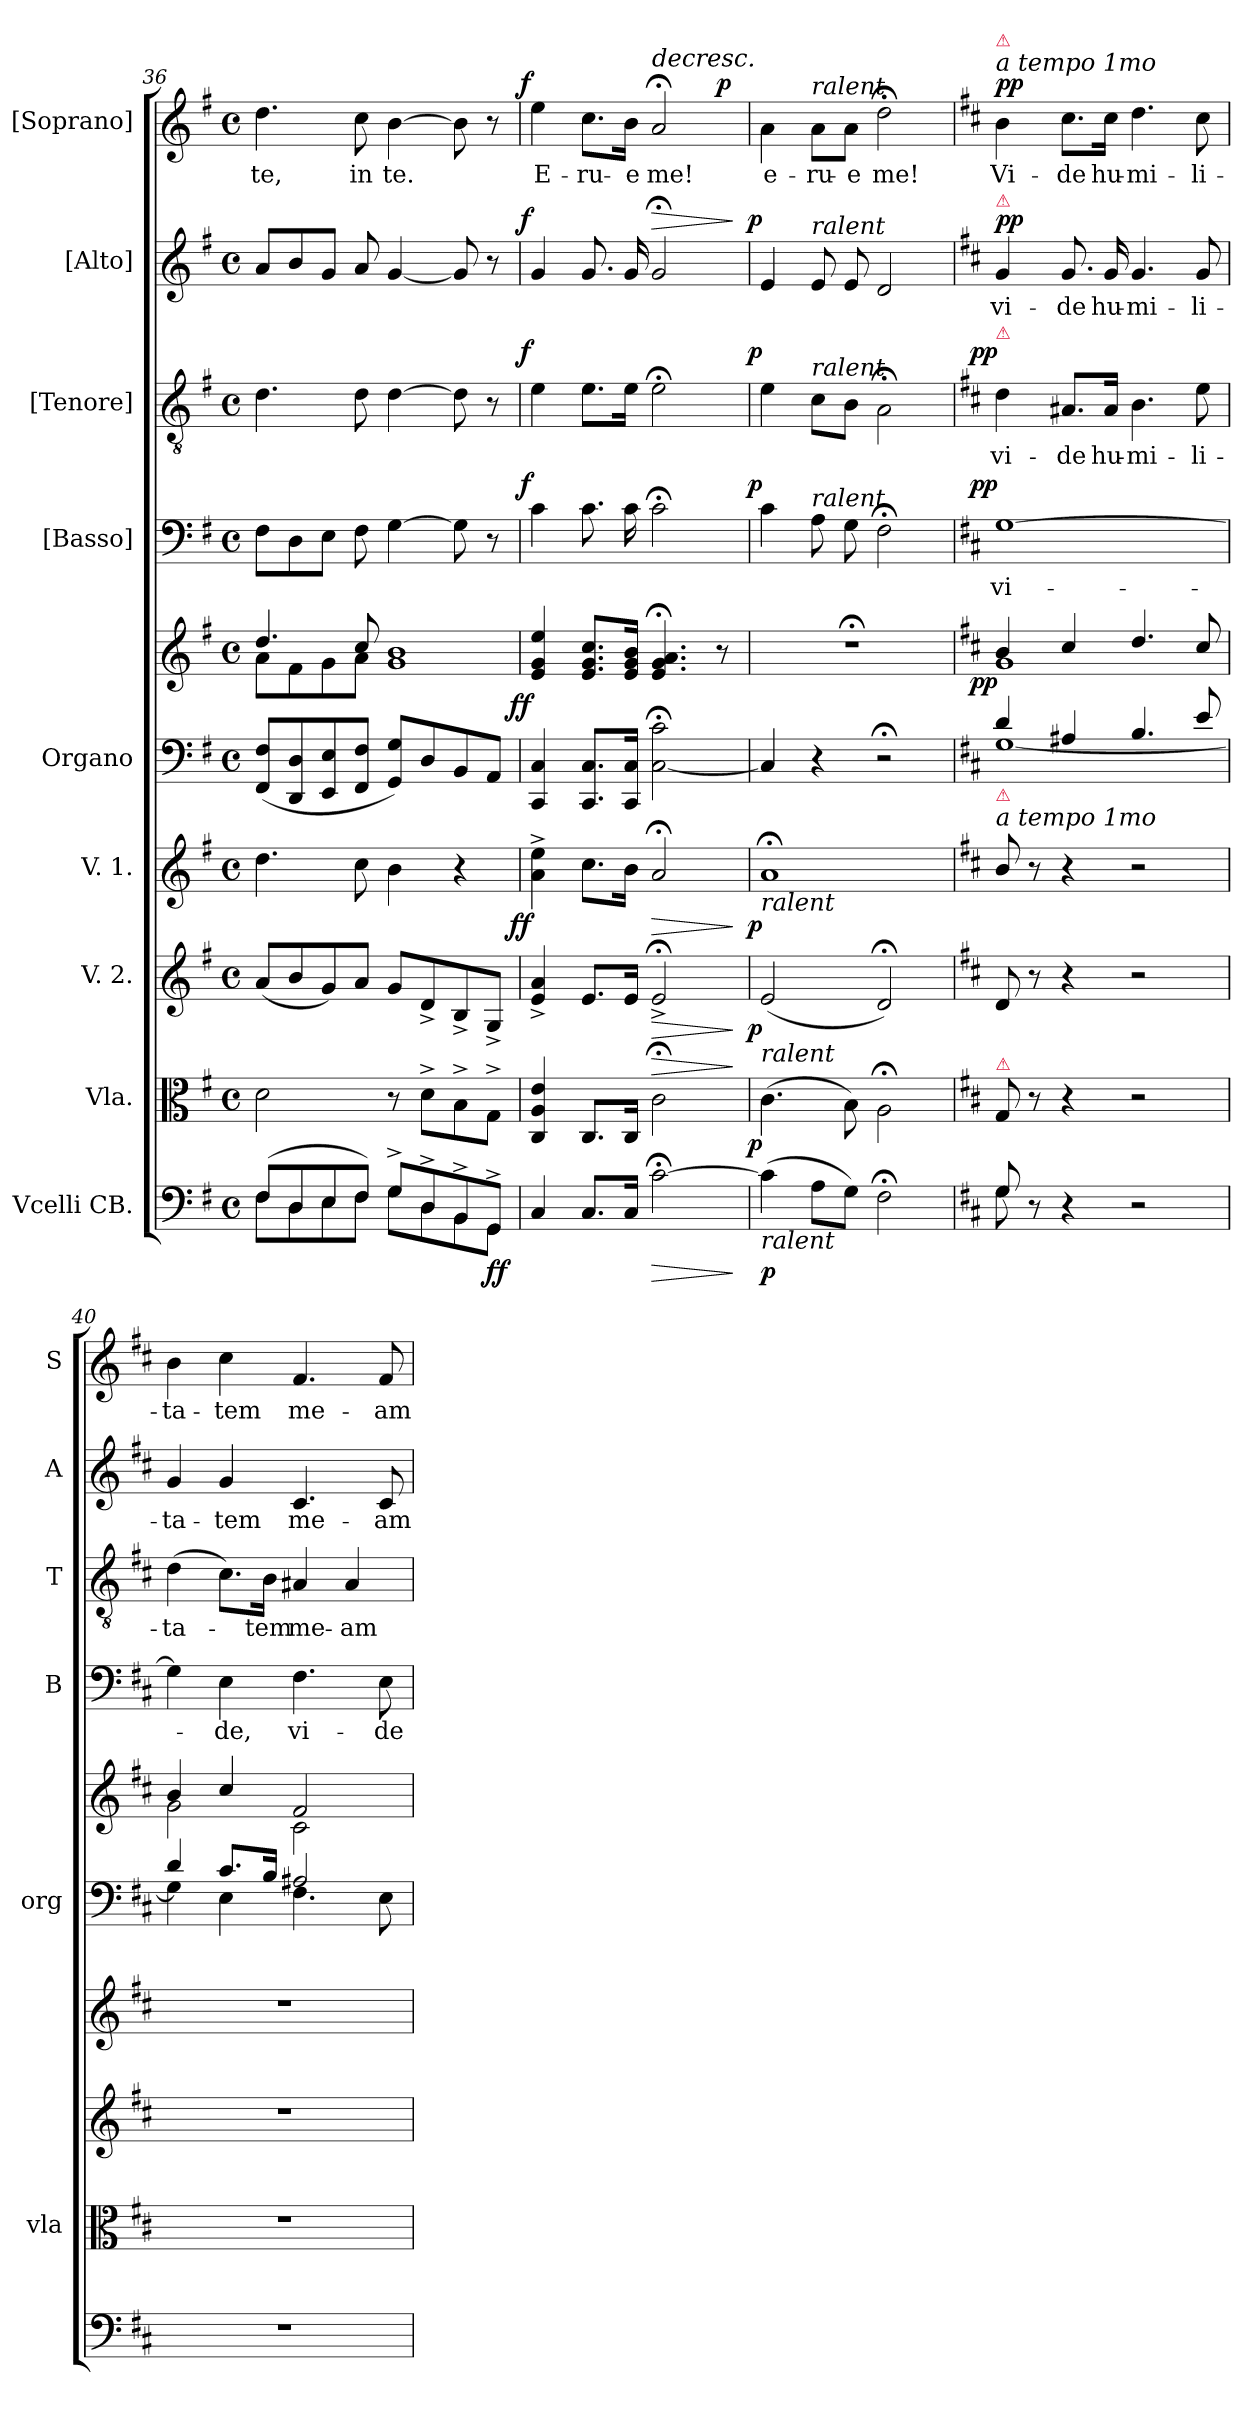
**kern	**dynam	**kern	**dynam	**kern	**dynam	**kern	**dynam	**kern	**kern	**dynam	**kern	**text	**dynam	**kern	**text	**dynam	**kern	**text	**dynam	**kern	**text	**dynam
*part9	*part9	*part8	*part8	*part7	*part7	*part6	*part6	*part5	*part5	*part5	*part4	*part4	*part4	*part3	*part3	*part3	*part2	*part2	*part2	*part1	*part1	*part1
*staff10	*staff10	*staff9	*staff9	*staff8	*staff8	*staff7	*staff7	*staff6	*staff5	*staff5/6	*staff4	*staff4	*staff4	*staff3	*staff3	*staff3	*staff2	*staff2	*staff2	*staff1	*staff1	*staff1
*I"Vcelli CB.	*	*I"Vla.	*	*I"V. 2.	*	*I"V. 1.	*	*I"Organo	*	*	*I"[Basso]	*	*	*I"[Tenore]	*	*	*I"[Alto]	*	*	*I"[Soprano]	*	*
*	*	*I'vla	*	*	*	*	*	*I'org	*	*	*I'B	*	*	*I'T	*	*	*I'A	*	*	*I'S	*	*
*clefF4	*	*clefC3	*	*clefG2	*	*clefG2	*	*clefF4	*clefG2	*	*clefF4	*	*	*clefGv2	*	*	*clefG2	*	*	*clefG2	*	*
*k[f#]	*	*k[f#]	*	*k[f#]	*	*k[f#]	*	*k[f#]	*k[f#]	*	*k[f#]	*	*	*k[f#]	*	*	*k[f#]	*	*	*k[f#]	*	*
*G:	*	*G:	*	*G:	*	*G:	*	*G:	*G:	*	*G:	*	*	*G:	*	*	*G:	*	*	*G:	*	*
*M4/4	*	*M4/4	*	*M4/4	*	*M4/4	*	*M4/4	*M4/4	*	*M4/4	*	*	*M4/4	*	*	*M4/4	*	*	*M4/4	*	*
*met(c)	*	*met(c)	*	*met(c)	*	*met(c)	*	*met(c)	*met(c)	*	*met(c)	*	*	*met(c)	*	*	*met(c)	*	*	*met(c)	*	*
=36	=36	=36	=36	=36	=36	=36	=36	=36	=36	=36	=36	=36	=36	=36	=36	=36	=36	=36	=36	=36	=36	=36
*^	*	*	*	*	*	*	*	*	*^	*	*	*	*	*	*	*	*	*	*	*	*	*
(>8F#/L	8F#\L	.	2d\	.	(<8a/L	.	4.dd\	.	(<8FF#/ 8F#/L	4.dd/	8a\L	.	8F#\L	.	.	4.d\	.	.	8a/L	.	.	4.dd\	te,	.
8D/	8D\	.	.	.	8b/	.	.	.	8DD/ 8D/	.	8f#\	.	8D\	.	.	.	.	.	8b/	.	.	.	.	.
8E/	8E\	.	.	.	8g/)	.	.	.	8EE/ 8E/	.	8g\	.	8E\J	.	.	.	.	.	8g/J	.	.	.	.	.
8F#/J)	8F#\J	.	.	.	8a/J	.	8cc\	.	8FF#/ 8F#/J	8cc/	8a\J	.	8F#\	.	.	8d\	.	.	8a/	.	.	8cc\	in	.
!	!	!	!	!	!	!	!	!	!	!LO:N:vis=1	!LO:N:vis=1	!	!	!	!	!	!	!	!	!	!	!	!	!
8G^>/L	8G\L	.	8r	.	8g/L	.	4b\	.	8GG/ 8G/L)	2b/	2g/	.	[4G\	.	.	[4d\	.	.	[4g/	.	.	[4b\	te.	.
8D^>/	8D\	.	8d^>\L	.	8d^</	.	.	.	8D/	.	.	.	.	.	.	.	.	.	.	.	.	.	.	.
8BB^>/	8BB\	.	8B^>\	.	8B^</	.	4r	.	8BB/	.	.	.	8G\]	.	.	8d\]	.	.	8g/]	.	.	8b\]	.	.
!	!	!LO:DY:b	!	!	!	!	!	!	!	!	!	!	!	!	!	!	!	!	!	!	!	!	!	!
8GG^>/J	8GG\J	ff	8G^>\J	.	8G^</J	.	.	.	8AA/J	.	.	.	8r	.	.	8r	.	.	8r	.	.	8r	.	.
*	*	*	*	*	*	*	*	*	*	*v	*v	*	*	*	*	*	*	*	*	*	*	*	*	*
=37	=37	=37	=37	=37	=37	=37	=37	=37	=37	=37	=37	=37	=37	=37	=37	=37	=37	=37	=37	=37	=37	=37	=37
!	!	!	!	!	!	!	!	!LO:DY:b:rj	!	!	!LO:DY:rj	!	!	!LO:DY:a:rj	!	!	!LO:DY:a:rj	!	!	!LO:DY:a:rj	!	!	!LO:DY:a:rj
*v	*v	*	*	*	*	*	*	*	*	*	*	*	*	*	*	*	*	*	*	*	*^	*	*
4C/	.	4C/ 4A/ 4e/	.	4e^</ 4a^</	.	4a^>\ 4ee^>\	ff	4CC/ 4C/	4e/ 4g/ 4ee/	ff	4c\	.	f	4e\	.	f	4g/	.	f	4ee\	2..ryy	E-	f
8.C/L	.	8.C/L	.	8.e/L	.	8.cc\L	.	8.CC/ 8.C/L	8.e/ 8.g/ 8.cc/L	.	8.c\	.	.	8.e\L	.	.	8.g/	.	.	8.cc\L	.	-ru-	.
16C/Jk	.	16C/Jk	.	16e/Jk	.	16b\Jk	.	16CC/ 16C/Jk	16e/ 16g/ 16b/Jk	.	16c\	.	.	16e\Jk	.	.	16g/	.	.	16b\Jk	.	-e	.
!	!LO:HP:b	!	!LO:HP:a	!	!LO:HP:b	!	!LO:HP:b	!	!	!	!	!	!	!	!	!	!	!	!LO:HP:a	!	!	!	!LO:HP:a
[2c;\	>	2c;<\	>	2e;<^</	>	2a;</	>	[2C;<\ 2c;<\	4.e;</ 4.g;</ 4.a;</	.	2c;<\	.	.	2e;<\	.	.	2g;</	.	>	2a;</	.	me!	>
!	!	!	!	!	!	!	!	!	!	!	!	!	!	!	!	!	!	!	!	!	!	!	!LO:DY:a
.	.	.	.	.	.	.	.	.	8r	.	.	.	.	.	.	.	.	.	.	.	8ryy	.	p
.	]	.	]	.	]	.	]	.	.	.	.	.	.	.	.	.	.	.	]	.	.	.	]
=38	=38	=38	=38	=38	=38	=38	=38	=38	=38	=38	=38	=38	=38	=38	=38	=38	=38	=38	=38	=38	=38	=38	=38
!	!	!	!	!	!	!LO:TX:b:i:t=ralent	!	!	!	!	!	!	!	!	!	!	!	!	!	!	!	!	!
!	!	!	!	!LO:TX:b:i:t=ralent	!	!	!	!	!	!	!	!	!	!	!	!	!	!	!	!	!	!	!
!LO:TX:b:i:t=ralent	!	!	!	!	!	!	!	!	!	!	!	!	!	!	!	!	!	!	!	!	!	!	!
!	!	!	!LO:DY:b:rj	!	!LO:DY:b:rj	!	!LO:DY:b:rj	!	!	!	!	!	!LO:DY:a:rj	!	!	!LO:DY:a:rj	!	!	!LO:DY:a:rj	!	!	!	!
*	*	*	*	*	*	*	*	*	*	*	*	*	*	*	*	*	*	*	*	*v	*v	*	*
(>4c\]	p	(>4.c\	p	(<2e/	p	1a;<	p	4C/]	1r;<	.	4c\	.	p	4e\	.	p	4e/	.	p	4a\	e-	.
!	!	!	!	!	!	!	!	!	!	!	!	!	!	!	!	!	!	!	!	!LO:TX:a:i:t=ralent	!	!
!	!	!	!	!	!	!	!	!	!	!	!	!	!	!	!	!	!LO:TX:a:i:t=ralent	!	!	!	!	!
!	!	!	!	!	!	!	!	!	!	!	!	!	!	!LO:TX:a:i:t=ralent	!	!	!	!	!	!	!	!
!	!	!	!	!	!	!	!	!	!	!	!LO:TX:a:i:t=ralent	!	!	!	!	!	!	!	!	!	!	!
8A\L	.	.	.	.	.	.	.	4r	.	.	8A\	.	.	8c\L	.	.	8e/	.	.	8a\L	-ru-	.
8G\J)	.	8B\)	.	.	.	.	.	.	.	.	8G\	.	.	8B\J	.	.	8e/	.	.	8a\J	-e	.
2F#;<\	.	2A;<\	.	2d;</)	.	.	.	2r;<	.	.	2F#;<\	.	.	2A;<\	.	.	2d/	.	.	2dd;<\	me!	.
=39	=39	=39	=39	=39	=39	=39	=39	=39	=39	=39	=39	=39	=39	=39	=39	=39	=39	=39	=39	=39	=39	=39
*k[f#c#]	*	*k[f#c#]	*	*k[f#c#]	*	*k[f#c#]	*	*k[f#c#]	*k[f#c#]	*	*k[f#c#]	*	*	*k[f#c#]	*	*	*k[f#c#]	*	*	*k[f#c#]	*	*
*D:	*	*D:	*	*D:	*	*D:	*	*D:	*D:	*	*D:	*	*	*D:	*	*	*D:	*	*	*D:	*	*
*^	*	*	*	*	*	*	*	*^	*^	*	*	*	*	*	*	*	*	*	*	*	*	*
!	!	!	!	!	!	!	!	!	!	!	!	!	!	!	!	!	!	!	!	!	!	!	!LO:TX:a:i:t=a tempo 1mo	!	!
!	!	!	!	!	!	!	!	!	!	!	!	!	!	!	!	!	!	!	!	!	!	!	!LO:TX:a:color=crimson:t=⚠	!	!
!	!	!	!	!	!	!	!	!	!	!	!	!	!	!	!	!	!	!	!	!LO:TX:a:color=crimson:t=⚠	!	!	!	!	!
!	!	!	!	!	!	!	!	!	!	!	!	!	!	!	!	!	!LO:TX:a:color=crimson:t=⚠	!	!	!	!	!	!	!	!
!	!	!	!	!	!	!	!LO:TX:a:i:t=a tempo 1mo	!	!	!	!	!	!	!	!	!	!	!	!	!	!	!	!	!	!
!	!	!	!	!	!	!	!LO:TX:a:color=crimson:t=⚠	!	!	!	!	!	!	!	!	!	!	!	!	!	!	!	!	!	!
!	!	!	!LO:TX:a:color=crimson:t=⚠	!	!	!	!	!	!	!	!	!	!	!	!	!	!	!	!	!	!	!	!	!	!
!	!	!	!	!	!	!	!	!	!	!	!	!	!LO:DY:rj	!	!	!LO:DY:a:rj	!	!	!LO:DY:a:rj	!	!	!LO:DY:a	!	!	!LO:DY:a
8G/	8G\	.	8G/	.	8d/	.	8b/	.	4d/	[1G	4b/	1g	pp.	[1G	vi-	pp	4d\	vi-	pp	4g/	vi-	pp	4b\	Vi-	pp
8r	8rEEyy	.	8r	.	8r	.	8r	.	.	.	.	.	.	.	.	.	.	.	.	.	.	.	.	.	.
!	!	!	!	!	!	!	!	!	!	!	!	!	!	!	!	!	!	!	!	!	!LO:LY:i	!	!	!	!
4r	4rEEyy	.	4r	.	4r	.	4r	.	4A#X/	.	4cc#/	.	.	.	.	.	8.A#X/L	-de	.	8.g/	-de	.	8.cc#\L	-de	.
!	!	!	!	!	!	!	!	!	!	!	!	!	!	!	!	!	!	!LO:LY:i	!	!	!LO:LY:i	!	!	!	!
.	.	.	.	.	.	.	.	.	.	.	.	.	.	.	.	.	16A#/Jk	hu-	.	16g/	hu-	.	16cc#\Jk	hu-	.
!	!	!	!	!	!	!	!	!	!	!	!	!	!	!	!	!	!	!LO:LY:i	!	!	!LO:LY:i	!	!	!	!
2r	2rEEyy	.	2r	.	2r	.	2r	.	4.B/	.	4.dd/	.	.	.	.	.	4.B\	-mi-	.	4.g/	-mi-	.	4.dd\	-mi-	.
!	!	!	!	!	!	!	!	!	!	!	!	!	!	!	!	!	!	!LO:LY:i	!	!	!LO:LY:i	!	!	!	!
.	.	.	.	.	.	.	.	.	8e/	.	8cc#/	.	.	.	.	.	8e\	-li-	.	8g/	-li-	.	8cc#\	-li-	.
*v	*v	*	*	*	*	*	*	*	*	*	*	*	*	*	*	*	*	*	*	*	*	*	*	*	*
=40	=40	=40	=40	=40	=40	=40	=40	=40	=40	=40	=40	=40	=40	=40	=40	=40	=40	=40	=40	=40	=40	=40	=40	=40
!	!	!	!	!	!	!	!	!	!	!	!	!	!	!	!	!	!LO:LY:i	!	!	!LO:LY:i	!	!	!	!
1r	.	1r	.	1r	.	1r	.	4d/	4G\]	4b/	2g\	.	4G\]	.	.	(>4d\	-ta-	.	4g/	-ta-	.	4b\	-ta-	.
!	!	!	!	!	!	!	!	!	!	!	!	!	!	!	!	!	!	!	!	!LO:LY:i	!	!	!	!
.	.	.	.	.	.	.	.	8.c#/L	4E\	4cc#/	.	.	4E\	-de,	.	8.c#\L)	.	.	4g/	-tem	.	4cc#\	-tem	.
!	!	!	!	!	!	!	!	!	!	!	!	!	!	!	!	!	!LO:LY:i	!	!	!	!	!	!	!
.	.	.	.	.	.	.	.	16B/Jk	.	.	.	.	.	.	.	16B\Jk	-tem	.	.	.	.	.	.	.
!	!	!	!	!	!	!	!	!	!	!	!	!	!	!	!	!	!LO:LY:i	!	!	!LO:LY:i	!	!	!	!
.	.	.	.	.	.	.	.	2A#X/	4.F#\	2f#/	2c#\	.	4.F#\	vi-	.	4A#X/	me-	.	4.c#/	me-	.	4.f#/	me-	.
!	!	!	!	!	!	!	!	!	!	!	!	!	!	!	!	!	!LO:LY:i	!	!	!	!	!	!	!
.	.	.	.	.	.	.	.	.	.	.	.	.	.	.	.	4A#/	-am	.	.	.	.	.	.	.
!	!	!	!	!	!	!	!	!	!	!	!	!	!	!	!	!	!	!	!	!LO:LY:i	!	!	!	!
.	.	.	.	.	.	.	.	.	8E\	.	.	.	8E\	-de	.	.	.	.	8c#/	-am	.	8f#/	-am	.
*	*	*	*	*	*	*	*	*v	*v	*	*	*	*	*	*	*	*	*	*	*	*	*	*	*
*	*	*	*	*	*	*	*	*	*v	*v	*	*	*	*	*	*	*	*	*	*	*	*	*
=	=	=	=	=	=	=	=	=	=	=	=	=	=	=	=	=	=	=	=	=	=	=
*-	*-	*-	*-	*-	*-	*-	*-	*-	*-	*-	*-	*-	*-	*-	*-	*-	*-	*-	*-	*-	*-	*-
